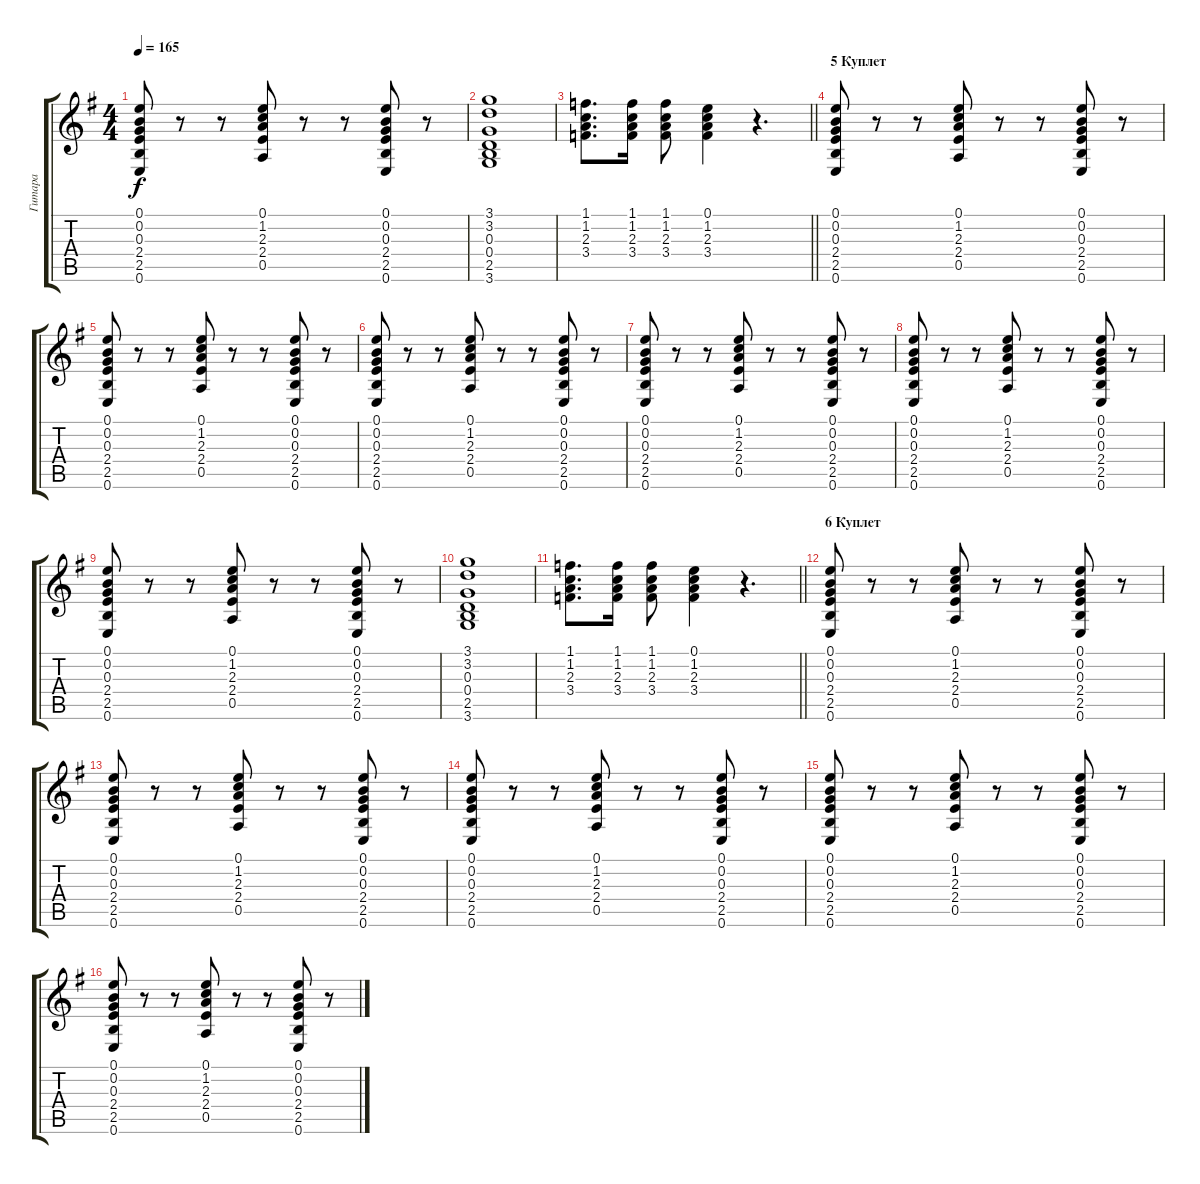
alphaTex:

\track ("Гитара" "Гитара") {instrument acousticguitarsteel}
\staff {score tabs}
\tuning (E4 B3 G3 D3 A2 E2) {hide}
\ts (4 4)
\tempo 165
\clef g2
\ks eminor
(0.1 0.2 0.3 2.4 2.5 0.6).8{dy f} r.8 r.8 (0.1 1.2 2.3 2.4 0.5).8 r.8 r.8 (0.1 0.2 0.3 2.4 2.5 0.6).8 r.8 |
(3.1 3.2 0.3 0.4 2.5 3.6).1 |
\barLineRight lightlight
(1.1 1.2 2.3 3.4).8{d} (1.1 1.2 2.3 3.4).16 (1.1 1.2 2.3 3.4).8 (0.1 1.2 2.3 3.4).4 r.4{d} |
\section ("" "5 Куплет")
(0.1 0.2 0.3 2.4 2.5 0.6).8 r.8 r.8 (0.1 1.2 2.3 2.4 0.5).8 r.8 r.8 (0.1 0.2 0.3 2.4 2.5 0.6).8 r.8 |
(0.1 0.2 0.3 2.4 2.5 0.6).8 r.8 r.8 (0.1 1.2 2.3 2.4 0.5).8 r.8 r.8 (0.1 0.2 0.3 2.4 2.5 0.6).8 r.8 |
(0.1 0.2 0.3 2.4 2.5 0.6).8 r.8 r.8 (0.1 1.2 2.3 2.4 0.5).8 r.8 r.8 (0.1 0.2 0.3 2.4 2.5 0.6).8 r.8 |
(0.1 0.2 0.3 2.4 2.5 0.6).8 r.8 r.8 (0.1 1.2 2.3 2.4 0.5).8 r.8 r.8 (0.1 0.2 0.3 2.4 2.5 0.6).8 r.8 |
(0.1 0.2 0.3 2.4 2.5 0.6).8 r.8 r.8 (0.1 1.2 2.3 2.4 0.5).8 r.8 r.8 (0.1 0.2 0.3 2.4 2.5 0.6).8 r.8 |
(0.1 0.2 0.3 2.4 2.5 0.6).8 r.8 r.8 (0.1 1.2 2.3 2.4 0.5).8 r.8 r.8 (0.1 0.2 0.3 2.4 2.5 0.6).8 r.8 |
(3.1 3.2 0.3 0.4 2.5 3.6).1 |
\barLineRight lightlight
(1.1 1.2 2.3 3.4).8{d} (1.1 1.2 2.3 3.4).16 (1.1 1.2 2.3 3.4).8 (0.1 1.2 2.3 3.4).4 r.4{d} |
\section ("" "6 Куплет")
(0.1 0.2 0.3 2.4 2.5 0.6).8 r.8 r.8 (0.1 1.2 2.3 2.4 0.5).8 r.8 r.8 (0.1 0.2 0.3 2.4 2.5 0.6).8 r.8 |
(0.1 0.2 0.3 2.4 2.5 0.6).8 r.8 r.8 (0.1 1.2 2.3 2.4 0.5).8 r.8 r.8 (0.1 0.2 0.3 2.4 2.5 0.6).8 r.8 |
(0.1 0.2 0.3 2.4 2.5 0.6).8 r.8 r.8 (0.1 1.2 2.3 2.4 0.5).8 r.8 r.8 (0.1 0.2 0.3 2.4 2.5 0.6).8 r.8 |
(0.1 0.2 0.3 2.4 2.5 0.6).8 r.8 r.8 (0.1 1.2 2.3 2.4 0.5).8 r.8 r.8 (0.1 0.2 0.3 2.4 2.5 0.6).8 r.8 |
(0.1 0.2 0.3 2.4 2.5 0.6).8 r.8 r.8 (0.1 1.2 2.3 2.4 0.5).8 r.8 r.8 (0.1 0.2 0.3 2.4 2.5 0.6).8 r.8
